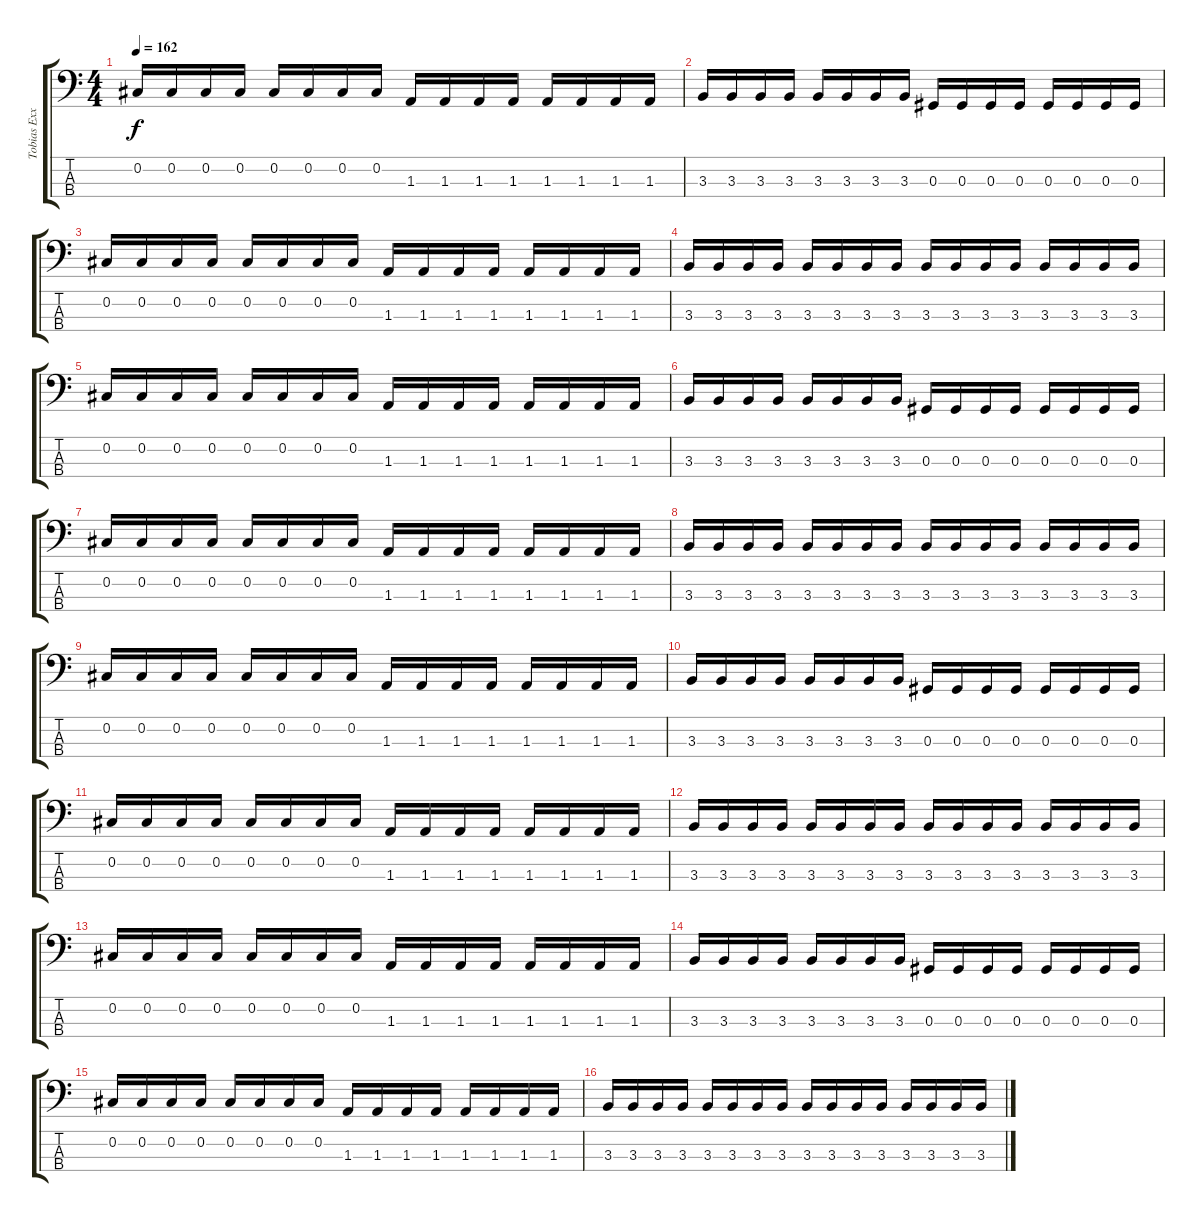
\track ("Tobias Exxel" "Tobias Exx") {instrument electricbasspick}
\staff {score tabs}
\tuning (Gb2 Db2 Ab1 Eb1) {hide}
\ts (4 4)
\tempo 162
\clef f4
\ks c
0.2.16{dy f instrument electricbasspick} 0.2.16 0.2.16 0.2.16 0.2.16 0.2.16 0.2.16 0.2.16 1.3.16 1.3.16 1.3.16 1.3.16 1.3.16 1.3.16 1.3.16 1.3.16 |
3.3.16 3.3.16 3.3.16 3.3.16 3.3.16 3.3.16 3.3.16 3.3.16 0.3.16 0.3.16 0.3.16 0.3.16 0.3.16 0.3.16 0.3.16 0.3.16 |
0.2.16 0.2.16 0.2.16 0.2.16 0.2.16 0.2.16 0.2.16 0.2.16 1.3.16 1.3.16 1.3.16 1.3.16 1.3.16 1.3.16 1.3.16 1.3.16 |
3.3.16 3.3.16 3.3.16 3.3.16 3.3.16 3.3.16 3.3.16 3.3.16 3.3.16 3.3.16 3.3.16 3.3.16 3.3.16 3.3.16 3.3.16 3.3.16 |
0.2.16 0.2.16 0.2.16 0.2.16 0.2.16 0.2.16 0.2.16 0.2.16 1.3.16 1.3.16 1.3.16 1.3.16 1.3.16 1.3.16 1.3.16 1.3.16 |
3.3.16 3.3.16 3.3.16 3.3.16 3.3.16 3.3.16 3.3.16 3.3.16 0.3.16 0.3.16 0.3.16 0.3.16 0.3.16 0.3.16 0.3.16 0.3.16 |
0.2.16 0.2.16 0.2.16 0.2.16 0.2.16 0.2.16 0.2.16 0.2.16 1.3.16 1.3.16 1.3.16 1.3.16 1.3.16 1.3.16 1.3.16 1.3.16 |
3.3.16 3.3.16 3.3.16 3.3.16 3.3.16 3.3.16 3.3.16 3.3.16 3.3.16 3.3.16 3.3.16 3.3.16 3.3.16 3.3.16 3.3.16 3.3.16 |
0.2.16 0.2.16 0.2.16 0.2.16 0.2.16 0.2.16 0.2.16 0.2.16 1.3.16 1.3.16 1.3.16 1.3.16 1.3.16 1.3.16 1.3.16 1.3.16 |
3.3.16 3.3.16 3.3.16 3.3.16 3.3.16 3.3.16 3.3.16 3.3.16 0.3.16 0.3.16 0.3.16 0.3.16 0.3.16 0.3.16 0.3.16 0.3.16 |
0.2.16 0.2.16 0.2.16 0.2.16 0.2.16 0.2.16 0.2.16 0.2.16 1.3.16 1.3.16 1.3.16 1.3.16 1.3.16 1.3.16 1.3.16 1.3.16 |
3.3.16 3.3.16 3.3.16 3.3.16 3.3.16 3.3.16 3.3.16 3.3.16 3.3.16 3.3.16 3.3.16 3.3.16 3.3.16 3.3.16 3.3.16 3.3.16 |
0.2.16 0.2.16 0.2.16 0.2.16 0.2.16 0.2.16 0.2.16 0.2.16 1.3.16 1.3.16 1.3.16 1.3.16 1.3.16 1.3.16 1.3.16 1.3.16 |
3.3.16 3.3.16 3.3.16 3.3.16 3.3.16 3.3.16 3.3.16 3.3.16 0.3.16 0.3.16 0.3.16 0.3.16 0.3.16 0.3.16 0.3.16 0.3.16 |
0.2.16 0.2.16 0.2.16 0.2.16 0.2.16 0.2.16 0.2.16 0.2.16 1.3.16 1.3.16 1.3.16 1.3.16 1.3.16 1.3.16 1.3.16 1.3.16 |
3.3.16 3.3.16 3.3.16 3.3.16 3.3.16 3.3.16 3.3.16 3.3.16 3.3.16 3.3.16 3.3.16 3.3.16 3.3.16 3.3.16 3.3.16 3.3.16
